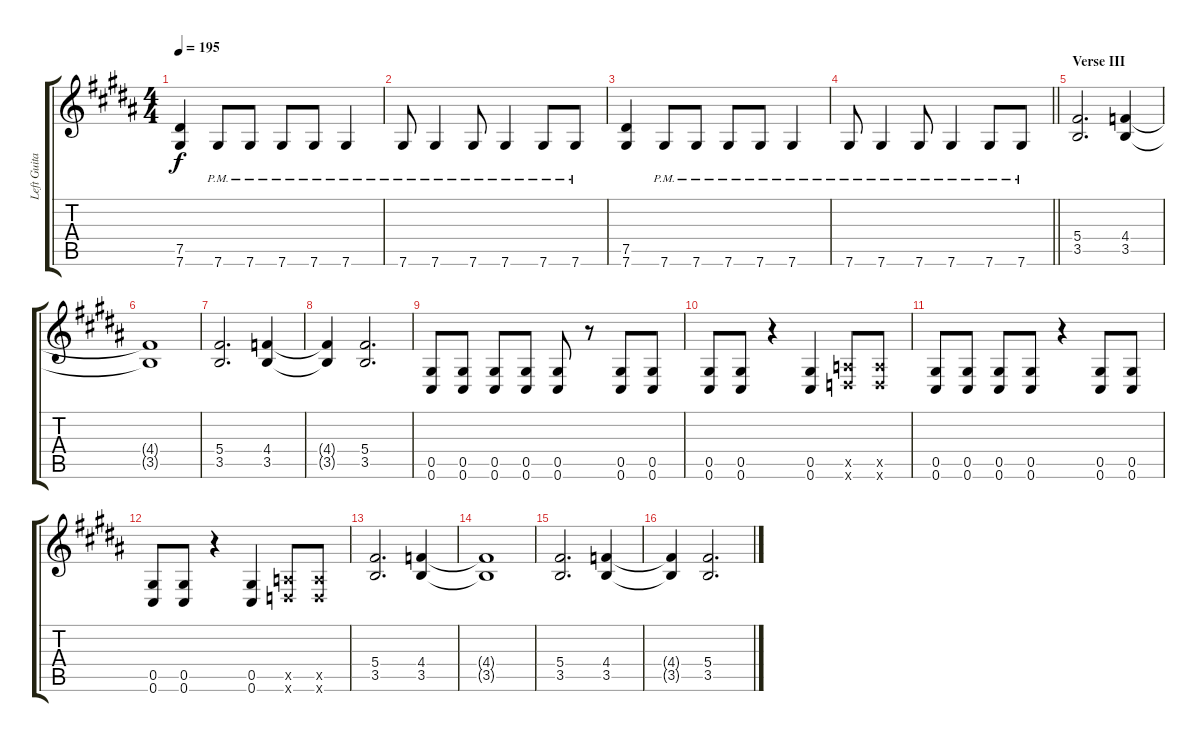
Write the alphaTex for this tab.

\track ("Left Guitar" "Left Guita") {instrument distortionguitar}
\staff {score tabs}
\tuning (Eb4 Bb3 Gb3 Db3 Ab2 Db2) {hide}
\ts (4 4)
\tempo 195
\clef g2
\ks b
(7.5 7.6).4{dy f} 7.6{pm}.8 7.6{pm}.8 7.6{pm}.8 7.6{pm}.8 7.6{pm}.4 |
7.6{pm}.8 7.6{pm}.4 7.6{pm}.8 7.6{pm}.4 7.6{pm}.8 7.6{pm}.8 |
(7.5 7.6).4 7.6{pm}.8 7.6{pm}.8 7.6{pm}.8 7.6{pm}.8 7.6{pm}.4 |
\barLineRight lightlight
7.6{pm}.8 7.6{pm}.4 7.6{pm}.8 7.6{pm}.4 7.6{pm}.8 7.6{pm}.8 |
\section ("" "Verse III")
(5.4 3.5).2{d} (4.4 3.5).4 |
(4.4{t} 3.5{t}).1 |
(5.4 3.5).2{d} (4.4 3.5).4 |
(4.4{t} 3.5{t}).4 (5.4 3.5).2{d} |
(0.5 0.6).8 (0.5 0.6).8 (0.5 0.6).8 (0.5 0.6).8 (0.5 0.6).8 r.8 (0.5 0.6).8 (0.5 0.6).8 |
(0.5 0.6).8 (0.5 0.6).8 r.4 (0.5 0.6).4 (1.5{x} 1.6{x}).8 (1.5{x} 1.6{x}).8 |
(0.5 0.6).8 (0.5 0.6).8 (0.5 0.6).8 (0.5 0.6).8 r.4 (0.5 0.6).8 (0.5 0.6).8 |
(0.5 0.6).8 (0.5 0.6).8 r.4 (0.5 0.6).4 (1.5{x} 1.6{x}).8 (1.5{x} 1.6{x}).8 |
(5.4 3.5).2{d} (4.4 3.5).4 |
(4.4{t} 3.5{t}).1 |
(5.4 3.5).2{d} (4.4 3.5).4 |
(4.4{t} 3.5{t}).4 (5.4 3.5).2{d}
